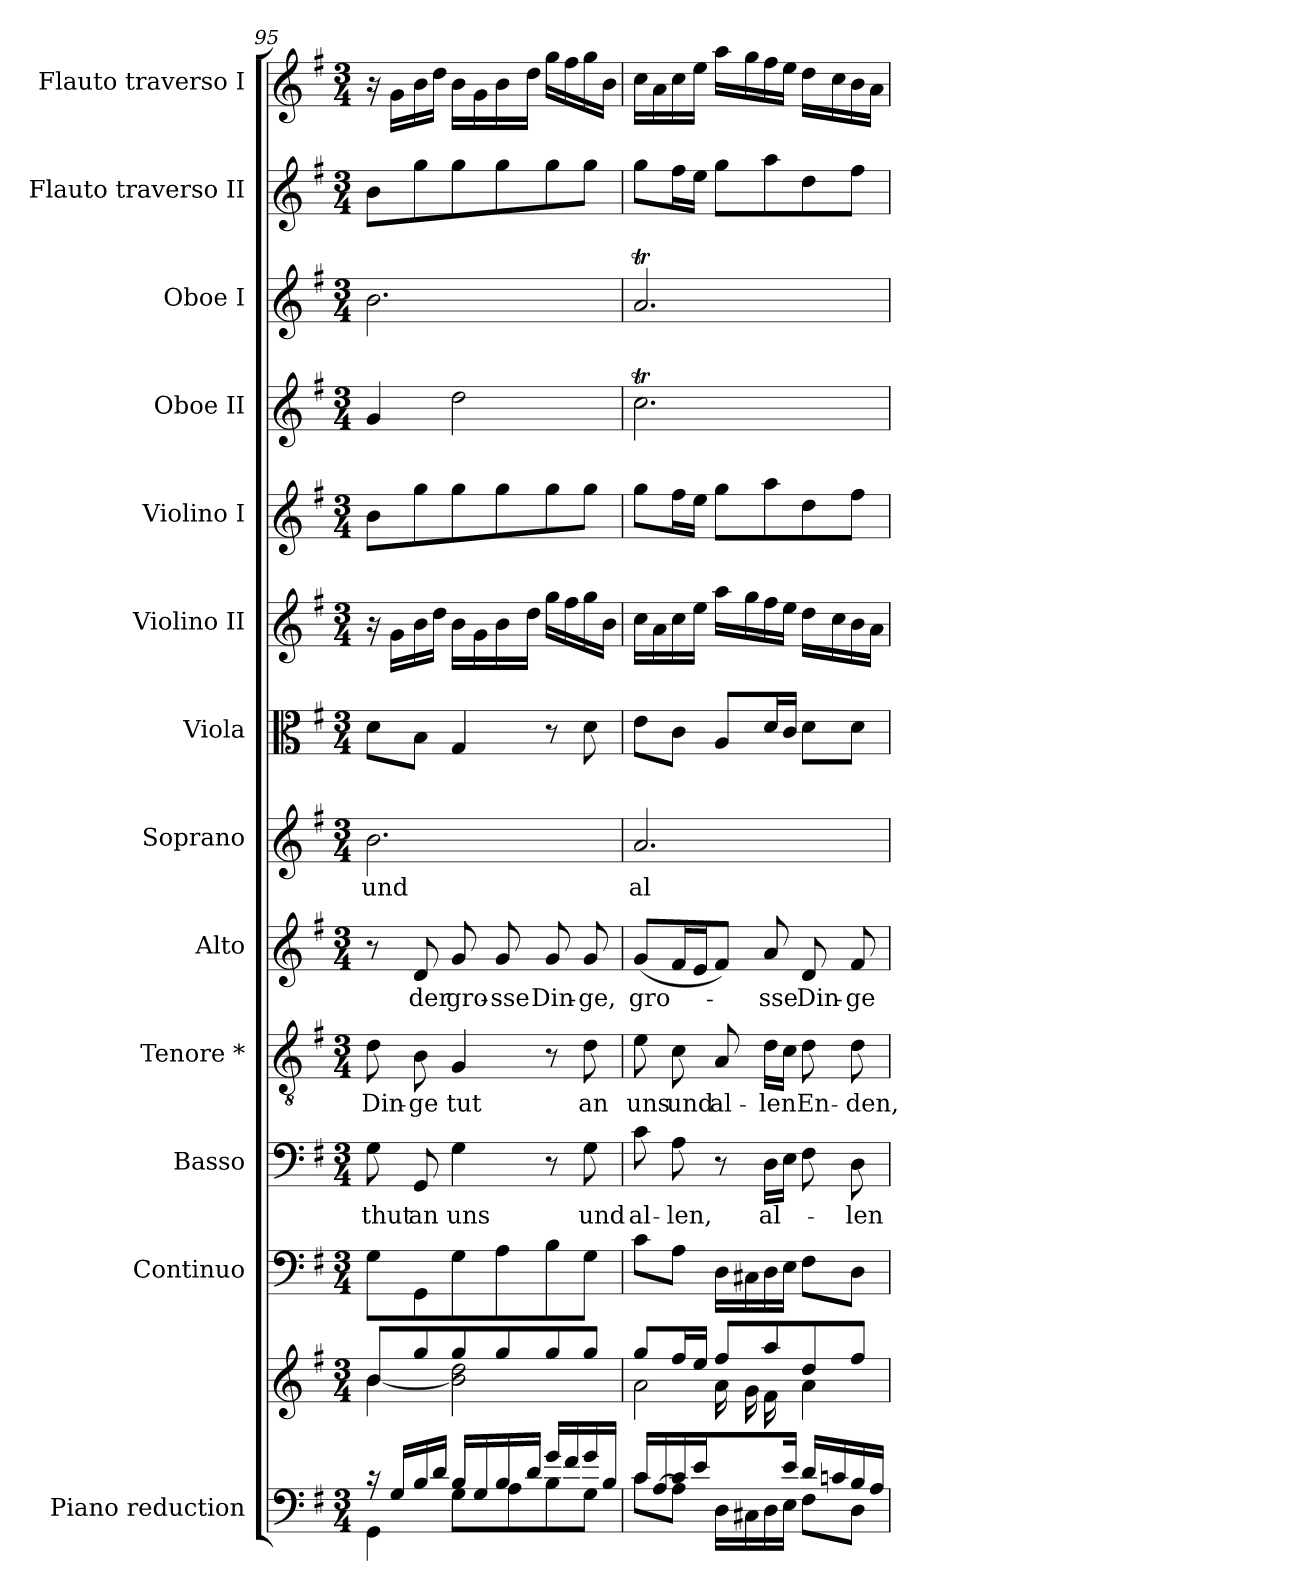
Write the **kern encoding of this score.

**kern	**kern	**kern	**kern	**text	**kern	**text	**kern	**text	**kern	**text	**kern	**kern	**kern	**kern	**kern	**kern	**kern
*part13	*part13	*part12	*part11	*part11	*part10	*part10	*part9	*part9	*part8	*part8	*part7	*part6	*part5	*part4	*part3	*part2	*part1
*staff14	*staff13	*staff12	*staff11	*staff11	*staff10	*staff10	*staff9	*staff9	*staff8	*staff8	*staff7	*staff6	*staff5	*staff4	*staff3	*staff2	*staff1
*I"Piano reduction	*	*I"Continuo	*I"Basso	*	*I"Tenore *	*	*I"Alto	*	*I"Soprano	*	*I"Viola	*I"Violino II	*I"Violino I	*I"Oboe II	*I"Oboe I	*I"Flauto traverso II	*I"Flauto traverso I
*I'Pno	*	*	*	*	*	*	*	*	*	*	*I'Vla	*I'Vln	*I'Vln	*I'Ob	*I'Ob	*	*
*clefF4	*clefG2	*clefF4	*clefF4	*	*clefGv2	*	*clefG2	*	*clefG2	*	*clefC3	*clefG2	*clefG2	*clefG2	*clefG2	*clefG2	*clefG2
*k[f#]	*k[f#]	*k[f#]	*k[f#]	*	*k[f#]	*	*k[f#]	*	*k[f#]	*	*k[f#]	*k[f#]	*k[f#]	*k[f#]	*k[f#]	*k[f#]	*k[f#]
*M3/4	*M3/4	*M3/4	*M3/4	*	*M3/4	*	*M3/4	*	*M3/4	*	*M3/4	*M3/4	*M3/4	*M3/4	*M3/4	*M3/4	*M3/4
=95	=95	=95	=95	=95	=95	=95	=95	=95	=95	=95	=95	=95	=95	=95	=95	=95	=95
*^	*^	*	*	*	*	*	*	*	*	*	*	*	*	*	*	*	*
!	!	!	!	!	!	!LO:LY:b	!	!LO:LY:b	!	!	!	!LO:LY:b	!	!	!	!	!	!	!
16r	4GG\	8b/L	[4b\	8G\L	8G\	thut	8d\	Din-	8r	.	2.b\	und	8d\L	16r	8b\L	4g/	2.b\	8b\L	16r
16G/LL	.	.	.	.	.	.	.	.	.	.	.	.	.	16g\LL	.	.	.	.	16g\LL
!	!	!	!	!	!	!LO:LY:b	!	!LO:LY:b	!	!LO:LY:b	!	!	!	!	!	!	!	!	!
16B/	.	8gg/	.	8GG\	8GG/	an	8B\	-ge	8d/	der	.	.	8B\J	16b\	8gg\	.	.	8gg\	16b\
16d/JJ	.	.	.	.	.	.	.	.	.	.	.	.	.	16dd\JJ	.	.	.	.	16dd\JJ
!	!	!	!	!	!	!LO:LY:b	!	!LO:LY:b	!	!LO:LY:b	!	!	!	!	!	!	!	!	!
16B/LL	8G\L	8gg/	2b\] 2dd\	8G\	4G\	uns	4G/	tut	8g/	gro-	.	.	4G/	16b\LL	8gg\	2dd\	.	8gg\	16b\LL
16G/	.	.	.	.	.	.	.	.	.	.	.	.	.	16g\	.	.	.	.	16g\
!	!	!	!	!	!	!	!	!	!	!LO:LY:b	!	!	!	!	!	!	!	!	!
16B/	8A\	8gg/	.	8A\	.	.	.	.	8g/	-sse	.	.	.	16b\	8gg\	.	.	8gg\	16b\
16d/JJ	.	.	.	.	.	.	.	.	.	.	.	.	.	16dd\JJ	.	.	.	.	16dd\JJ
!	!	!	!	!	!	!	!	!	!	!LO:LY:b	!	!	!	!	!	!	!	!	!
16g/LL	8B\	8gg/	.	8B\	8r	.	8r	.	8g/	Din-	.	.	8r	16gg\LL	8gg\	.	.	8gg\	16gg\LL
16f#/	.	.	.	.	.	.	.	.	.	.	.	.	.	16ff#\	.	.	.	.	16ff#\
!	!	!	!	!	!	!LO:LY:b	!	!LO:LY:b	!	!LO:LY:b	!	!	!	!	!	!	!	!	!
16g/	8G\J	8gg/J	.	8G\J	8G\	und	8d\	an	8g/	-ge,	.	.	8d\	16gg\	8gg\J	.	.	8gg\J	16gg\
16B/JJ	.	.	.	.	.	.	.	.	.	.	.	.	.	16b\JJ	.	.	.	.	16b\JJ
=96	=96	=96	=96	=96	=96	=96	=96	=96	=96	=96	=96	=96	=96	=96	=96	=96	=96	=96	=96
*	*	*	*^	*	*	*	*	*	*	*	*	*	*	*	*	*	*	*	*
!	!	!	!	!	!	!	!LO:LY:b	!	!LO:LY:b	!	!LO:LY:b	!	!LO:LY:b	!	!	!	!	!	!	!
16c/LL	8c\L	8gg/L	2a\	4ryy	8c\L	8c\	al-	8e\	uns	(8g/L	gro-	2.a/	al-	8e\L	16cc\LL	8gg\L	2.ccT\	2.aT/	8gg\L	16cc\LL
[<16A/	.	.	.	.	.	.	.	.	.	.	.	.	.	.	16a\	.	.	.	.	16a\
!	!	!	!	!	!	!	!LO:LY:b	!	!LO:LY:b	!	!	!	!	!	!	!	!	!	!	!
16c/	8A\J]	16ff#/L	.	.	8A\J	8A\	-len,	8c\	und	16f#/L	.	.	.	8c\J	16cc\	16ff#\L	.	.	16ff#\L	16cc\
16e/JJ	.	16ee/JJ	.	.	.	.	.	.	.	16e/J	.	.	.	.	16ee\JJ	16ee\JJ	.	.	16ee\JJ	16ee\JJ
!	!	!	!	!	!	!	!	!	!LO:LY:b	!	!	!	!	!	!	!	!	!	!	!
8.ryy	16D\LL	8ff#/L	.	16a\LL	16D\LL	8r	.	8A/	al-	8f#/J)	.	.	.	8A/L	16aa\LL	8gg\L	.	.	8gg\L	16aa\LL
.	16C#X\	.	.	16g\	16C#X\	.	.	.	.	.	.	.	.	.	16gg\	.	.	.	.	16gg\
!	!	!	!	!	!	!	!LO:LY:b	!	!LO:LY:b	!	!LO:LY:b	!	!	!	!	!	!	!	!	!
.	16D\	8aa/	.	16f#\	16D\	16D\LL	al-	16d\LL	-len	8a/	-sse	.	.	16d/L	16ff#\	8aa\	.	.	8aa\	16ff#\
16e/JJ	16E\JJ	.	.	4ryy	16E\JJ	16E\JJ	.	16c\JJ	.	.	.	.	.	16c/JJ	16ee\JJ	.	.	.	.	16ee\JJ
!	!	!	!	!	!	!	!	!	!LO:LY:b	!	!LO:LY:b	!	!	!	!	!	!	!	!	!
16d/LL	8F#\L	8dd/	4a\	.	8F#\L	8F#\	.	8d\	En-	8d/	Din-	.	.	8d\L	16dd\LL	8dd\	.	.	8dd\	16dd\LL
16cn/	.	.	.	.	.	.	.	.	.	.	.	.	.	.	16cc\	.	.	.	.	16cc\
!	!	!	!	!	!	!	!LO:LY:b	!	!LO:LY:b	!	!LO:LY:b	!	!	!	!	!	!	!	!	!
16B/	8D\J	8ff#/J	.	.	8D\J	8D\	-len	8d\	-den,	8f#/	-ge	.	.	8d\J	16b\	8ff#\J	.	.	8ff#\J	16b\
16A/JJ	.	.	.	16ryy	.	.	.	.	.	.	.	.	.	.	16a\JJ	.	.	.	.	16a\JJ
*v	*v	*	*	*	*	*	*	*	*	*	*	*	*	*	*	*	*	*	*	*
*	*v	*v	*v	*	*	*	*	*	*	*	*	*	*	*	*	*	*	*	*
=	=	=	=	=	=	=	=	=	=	=	=	=	=	=	=	=	=
*-	*-	*-	*-	*-	*-	*-	*-	*-	*-	*-	*-	*-	*-	*-	*-	*-	*-
